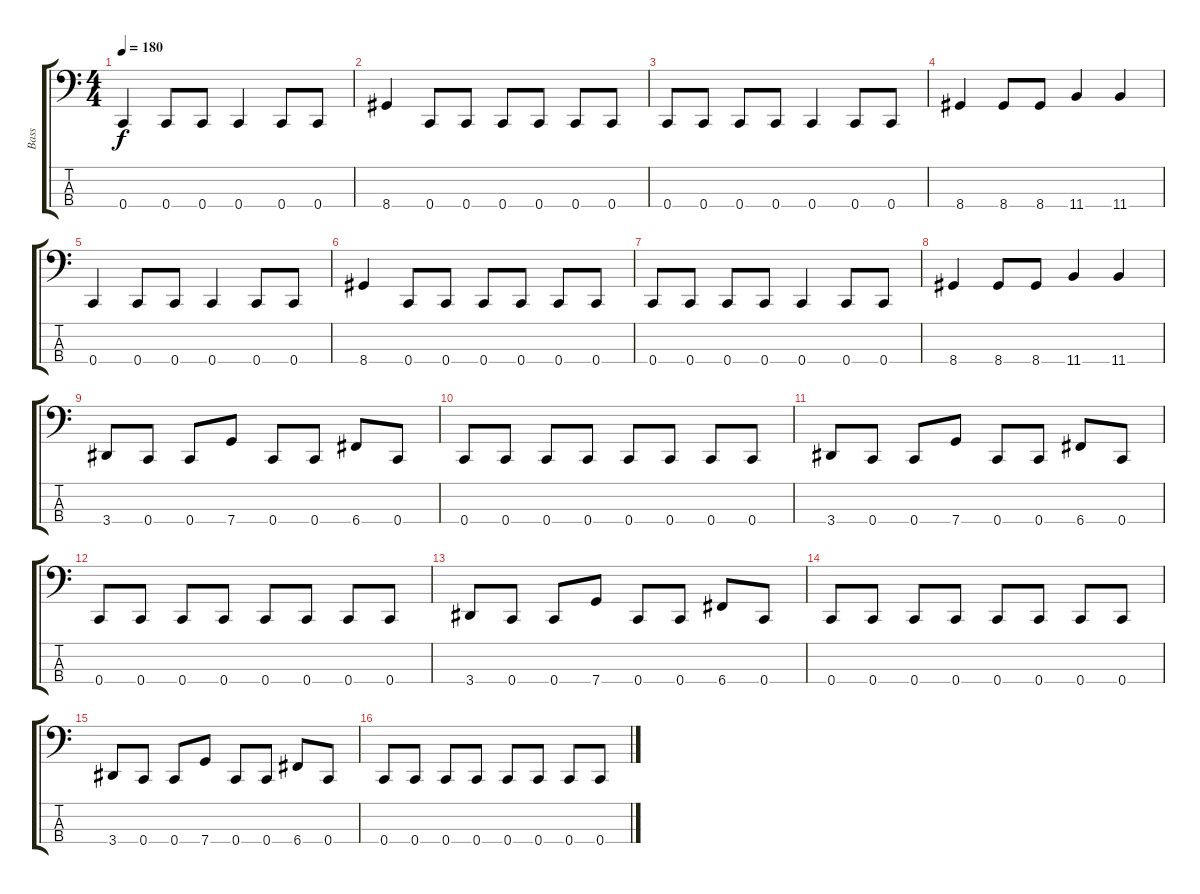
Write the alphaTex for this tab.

\track ("Bass" "Bass") {instrument electricbasspick}
\staff {score tabs}
\tuning (F2 C2 G1 C1) {hide}
\ts (4 4)
\tempo 180
\clef f4
\ks c
0.4.4{dy f} 0.4.8 0.4.8 0.4.4 0.4.8 0.4.8 |
8.4.4 0.4.8 0.4.8 0.4.8 0.4.8 0.4.8 0.4.8 |
0.4.8 0.4.8 0.4.8 0.4.8 0.4.4 0.4.8 0.4.8 |
8.4.4 8.4.8 8.4.8 11.4.4 11.4.4 |
0.4.4 0.4.8 0.4.8 0.4.4 0.4.8 0.4.8 |
8.4.4 0.4.8 0.4.8 0.4.8 0.4.8 0.4.8 0.4.8 |
0.4.8 0.4.8 0.4.8 0.4.8 0.4.4 0.4.8 0.4.8 |
8.4.4 8.4.8 8.4.8 11.4.4 11.4.4 |
3.4.8 0.4.8 0.4.8 7.4.8 0.4.8 0.4.8 6.4.8 0.4.8 |
0.4.8 0.4.8 0.4.8 0.4.8 0.4.8 0.4.8 0.4.8 0.4.8 |
3.4.8 0.4.8 0.4.8 7.4.8 0.4.8 0.4.8 6.4.8 0.4.8 |
0.4.8 0.4.8 0.4.8 0.4.8 0.4.8 0.4.8 0.4.8 0.4.8 |
3.4.8 0.4.8 0.4.8 7.4.8 0.4.8 0.4.8 6.4.8 0.4.8 |
0.4.8 0.4.8 0.4.8 0.4.8 0.4.8 0.4.8 0.4.8 0.4.8 |
3.4.8 0.4.8 0.4.8 7.4.8 0.4.8 0.4.8 6.4.8 0.4.8 |
0.4.8 0.4.8 0.4.8 0.4.8 0.4.8 0.4.8 0.4.8 0.4.8
